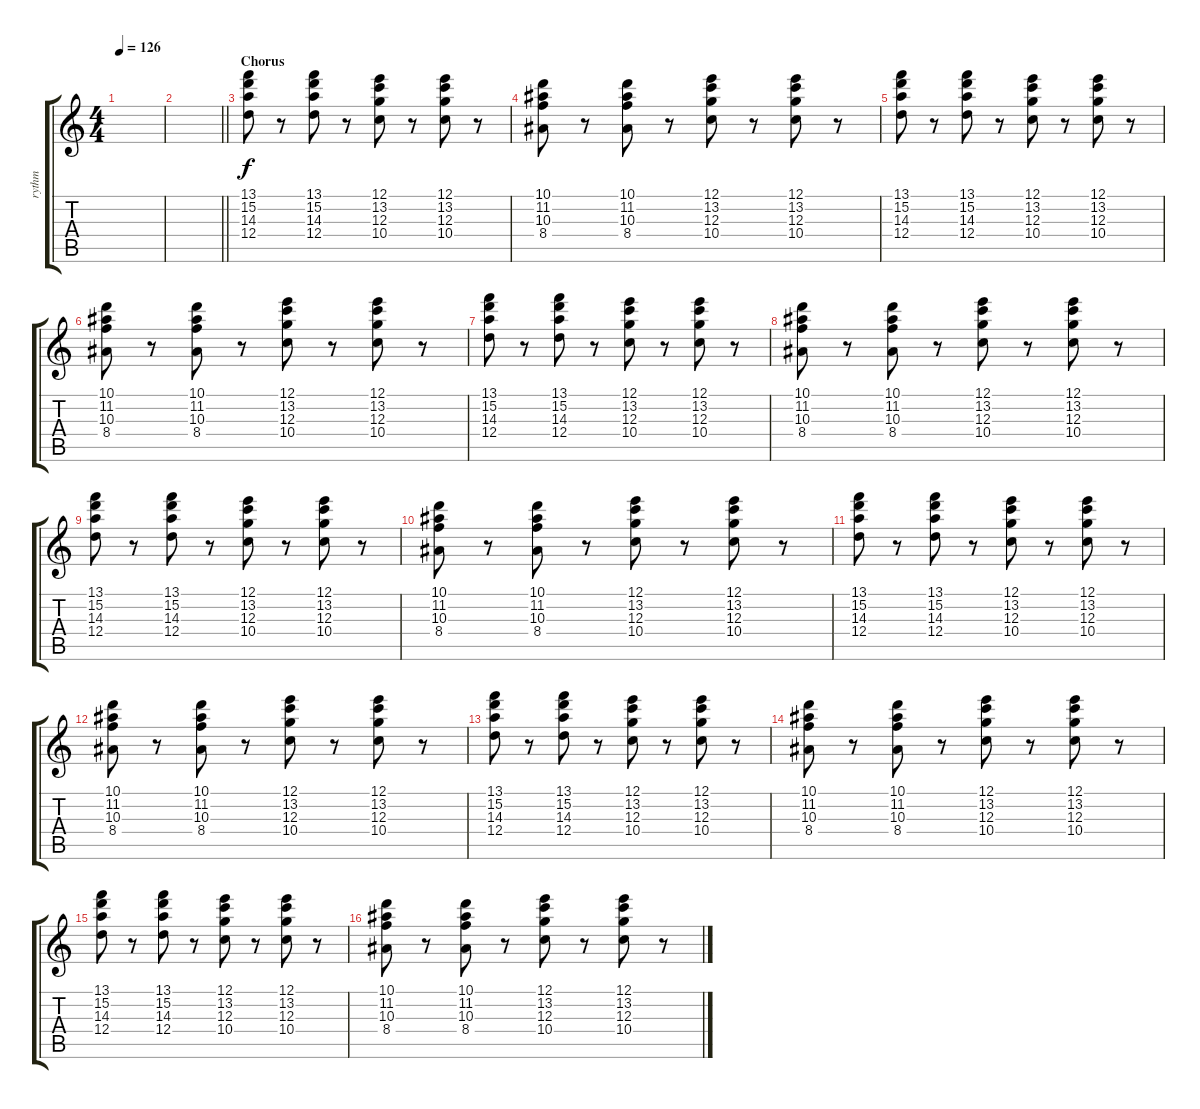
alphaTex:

\track ("rythm" "rythm") {instrument acousticguitarnylon}
\staff {score tabs}
\tuning (E4 B3 G3 D3 A2 E2) {hide}
\ts (4 4)
\tempo 126
\clef g2
\ks c
|
\barLineRight lightlight
|
\section ("" "Chorus")
(13.1 15.2 14.3 12.4).8 r.8 (13.1 15.2 14.3 12.4).8 r.8 (12.1 13.2 12.3 10.4).8 r.8 (12.1 13.2 12.3 10.4).8 r.8 |
(10.1 11.2 10.3 8.4).8 r.8 (10.1 11.2 10.3 8.4).8 r.8 (12.1 13.2 12.3 10.4).8 r.8 (12.1 13.2 12.3 10.4).8 r.8 |
(13.1 15.2 14.3 12.4).8 r.8 (13.1 15.2 14.3 12.4).8 r.8 (12.1 13.2 12.3 10.4).8 r.8 (12.1 13.2 12.3 10.4).8 r.8 |
(10.1 11.2 10.3 8.4).8 r.8 (10.1 11.2 10.3 8.4).8 r.8 (12.1 13.2 12.3 10.4).8 r.8 (12.1 13.2 12.3 10.4).8 r.8 |
(13.1 15.2 14.3 12.4).8 r.8 (13.1 15.2 14.3 12.4).8 r.8 (12.1 13.2 12.3 10.4).8 r.8 (12.1 13.2 12.3 10.4).8 r.8 |
(10.1 11.2 10.3 8.4).8 r.8 (10.1 11.2 10.3 8.4).8 r.8 (12.1 13.2 12.3 10.4).8 r.8 (12.1 13.2 12.3 10.4).8 r.8 |
(13.1 15.2 14.3 12.4).8 r.8 (13.1 15.2 14.3 12.4).8 r.8 (12.1 13.2 12.3 10.4).8 r.8 (12.1 13.2 12.3 10.4).8 r.8 |
(10.1 11.2 10.3 8.4).8 r.8 (10.1 11.2 10.3 8.4).8 r.8 (12.1 13.2 12.3 10.4).8 r.8 (12.1 13.2 12.3 10.4).8 r.8 |
(13.1 15.2 14.3 12.4).8 r.8 (13.1 15.2 14.3 12.4).8 r.8 (12.1 13.2 12.3 10.4).8 r.8 (12.1 13.2 12.3 10.4).8 r.8 |
(10.1 11.2 10.3 8.4).8 r.8 (10.1 11.2 10.3 8.4).8 r.8 (12.1 13.2 12.3 10.4).8 r.8 (12.1 13.2 12.3 10.4).8 r.8 |
(13.1 15.2 14.3 12.4).8 r.8 (13.1 15.2 14.3 12.4).8 r.8 (12.1 13.2 12.3 10.4).8 r.8 (12.1 13.2 12.3 10.4).8 r.8 |
(10.1 11.2 10.3 8.4).8 r.8 (10.1 11.2 10.3 8.4).8 r.8 (12.1 13.2 12.3 10.4).8 r.8 (12.1 13.2 12.3 10.4).8 r.8 |
(13.1 15.2 14.3 12.4).8 r.8 (13.1 15.2 14.3 12.4).8 r.8 (12.1 13.2 12.3 10.4).8 r.8 (12.1 13.2 12.3 10.4).8 r.8 |
(10.1 11.2 10.3 8.4).8 r.8 (10.1 11.2 10.3 8.4).8 r.8 (12.1 13.2 12.3 10.4).8 r.8 (12.1 13.2 12.3 10.4).8 r.8
